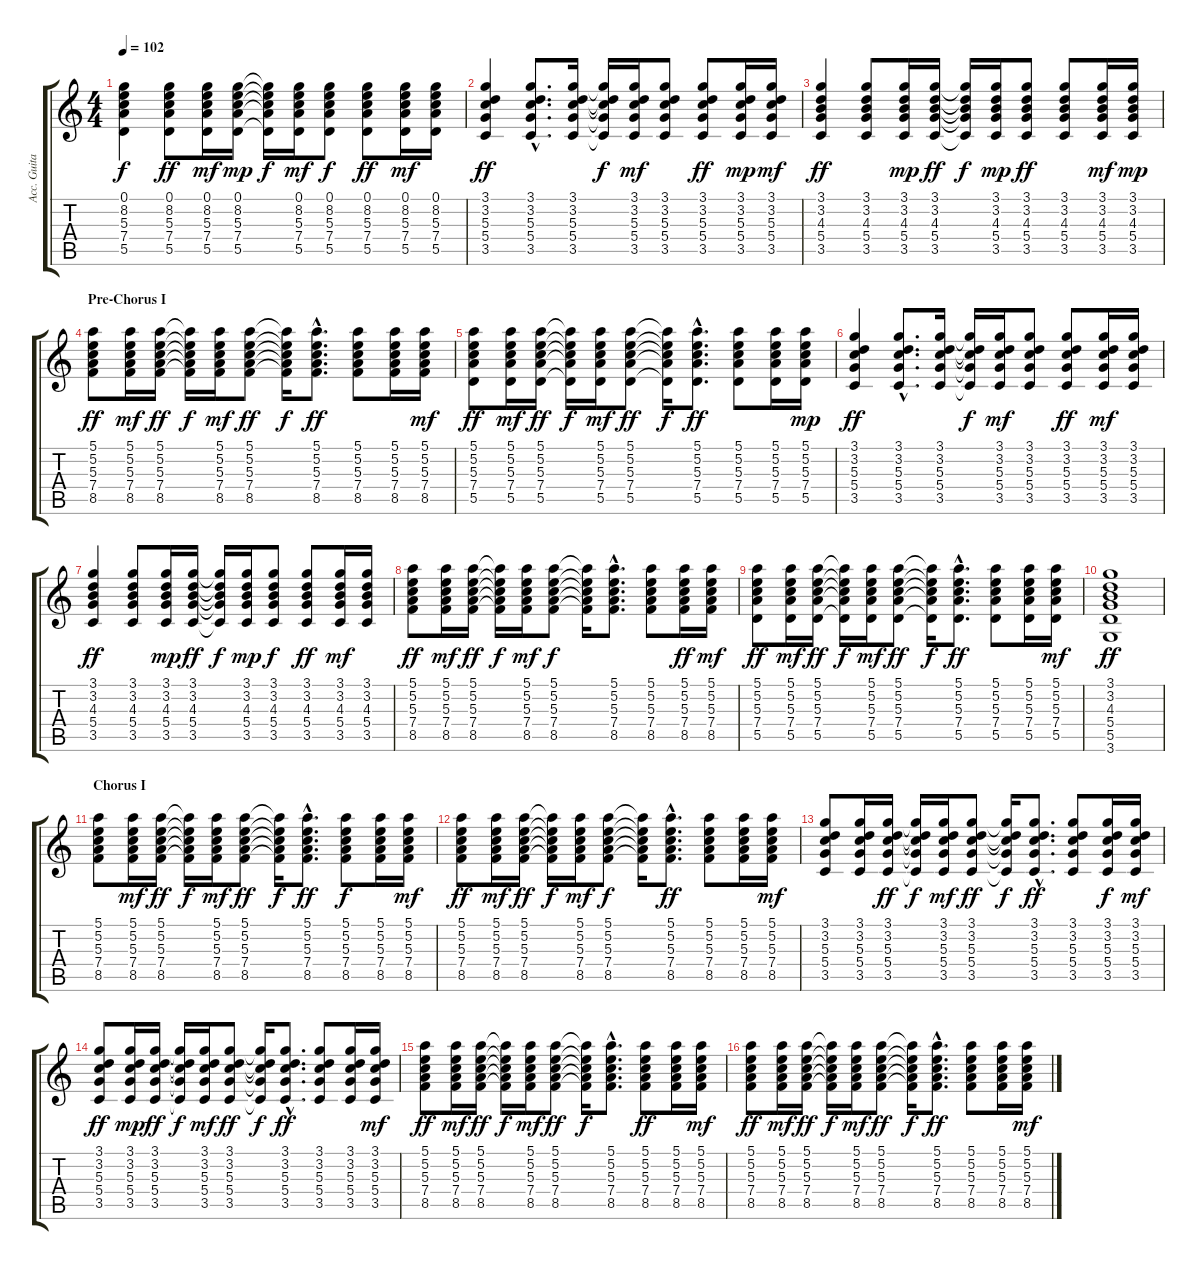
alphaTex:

\track ("Acc. Guitar 2" "Acc. Guita") {instrument acousticguitarsteel}
\staff {score tabs}
\tuning (E4 B3 G3 D3 A2 E2) {hide}
\ts (4 4)
\tempo 102
\clef g2
\ks c
(0.1 8.2 5.3 7.4 5.5).4{dy f} (0.1 8.2 5.3 7.4 5.5).8{dy ff} (0.1 8.2 5.3 7.4 5.5).16{dy mf} (0.1 8.2 5.3 7.4 5.5).16{dy mp} (0.1{t} 8.2{t} 5.3{t} 7.4{t} 5.5{t}).16{dy f} (0.1 8.2 5.3 7.4 5.5).16{dy mf} (0.1 8.2 5.3 7.4 5.5).8{dy f} (0.1 8.2 5.3 7.4 5.5).8{dy ff} (0.1 8.2 5.3 7.4 5.5).16{dy mf} (0.1 8.2 5.3 7.4 5.5).16 |
(3.1 3.2 5.3 5.4 3.5).4{dy ff} (3.1{hac} 3.2{hac} 5.3{hac} 5.4{hac} 3.5{hac}).8{d} (3.1 3.2 5.3 5.4 3.5).16 (3.1{t} 3.2{t} 5.3{t} 5.4{t} 3.5{t}).16{dy f} (3.1 3.2 5.3 5.4 3.5).16{dy mf} (3.1 3.2 5.3 5.4 3.5).8 (3.1 3.2 5.3 5.4 3.5).8{dy ff} (3.1 3.2 5.3 5.4 3.5).16{dy mp} (3.1 3.2 5.3 5.4 3.5).16{dy mf} |
(3.1 3.2 4.3 5.4 3.5).4{dy ff} (3.1 3.2 4.3 5.4 3.5).8 (3.1 3.2 4.3 5.4 3.5).16{dy mp} (3.1 3.2 4.3 5.4 3.5).16{dy ff} (3.1{t} 3.2{t} 4.3{t} 5.4{t} 3.5{t}).16{dy f} (3.1 3.2 4.3 5.4 3.5).16{dy mp} (3.1 3.2 4.3 5.4 3.5).8{dy ff} (3.1 3.2 4.3 5.4 3.5).8 (3.1 3.2 4.3 5.4 3.5).16{dy mf} (3.1 3.2 4.3 5.4 3.5).16{dy mp} |
\section ("" "Pre-Chorus I")
(5.1 5.2 5.3 7.4 8.5).8{dy ff} (5.1 5.2 5.3 7.4 8.5).16{dy mf} (5.1 5.2 5.3 7.4 8.5).16{dy ff} (5.1{t} 5.2{t} 5.3{t} 7.4{t} 8.5{t}).16{dy f} (5.1 5.2 5.3 7.4 8.5).16{dy mf} (5.1 5.2 5.3 7.4 8.5).8{dy ff} (5.1{t} 5.2{t} 5.3{t} 7.4{t} 8.5{t}).16{dy f} (5.1{hac} 5.2{hac} 5.3{hac} 7.4{hac} 8.5{hac}).8{d dy ff} (5.1 5.2 5.3 7.4 8.5).8 (5.1 5.2 5.3 7.4 8.5).16 (5.1 5.2 5.3 7.4 8.5).16{dy mf} |
(5.1 5.2 5.3 7.4 5.5).8{dy ff} (5.1 5.2 5.3 7.4 5.5).16{dy mf} (5.1 5.2 5.3 7.4 5.5).16{dy ff} (5.1{t} 5.2{t} 5.3{t} 7.4{t} 5.5{t}).16{dy f} (5.1 5.2 5.3 7.4 5.5).16{dy mf} (5.1 5.2 5.3 7.4 5.5).8{dy ff} (5.1{t} 5.2{t} 5.3{t} 7.4{t} 5.5{t}).16{dy f} (5.1{hac} 5.2{hac} 5.3{hac} 7.4{hac} 5.5{hac}).8{d dy ff} (5.1 5.2 5.3 7.4 5.5).8 (5.1 5.2 5.3 7.4 5.5).16 (5.1 5.2 5.3 7.4 5.5).16{dy mp} |
(3.1 3.2 5.3 5.4 3.5).4{dy ff} (3.1{hac} 3.2{hac} 5.3{hac} 5.4{hac} 3.5{hac}).8{d} (3.1 3.2 5.3 5.4 3.5).16 (3.1{t} 3.2{t} 5.3{t} 5.4{t} 3.5{t}).16{dy f} (3.1 3.2 5.3 5.4 3.5).16{dy mf} (3.1 3.2 5.3 5.4 3.5).8 (3.1 3.2 5.3 5.4 3.5).8{dy ff} (3.1 3.2 5.3 5.4 3.5).16{dy mf} (3.1 3.2 5.3 5.4 3.5).16 |
(3.1 3.2 4.3 5.4 3.5).4{dy ff} (3.1 3.2 4.3 5.4 3.5).8 (3.1 3.2 4.3 5.4 3.5).16{dy mp} (3.1 3.2 4.3 5.4 3.5).16{dy ff} (3.1{t} 3.2{t} 4.3{t} 5.4{t} 3.5{t}).16{dy f} (3.1 3.2 4.3 5.4 3.5).16{dy mp} (3.1 3.2 4.3 5.4 3.5).8{dy f} (3.1 3.2 4.3 5.4 3.5).8{dy ff} (3.1 3.2 4.3 5.4 3.5).16{dy mf} (3.1 3.2 4.3 5.4 3.5).16 |
(5.1 5.2 5.3 7.4 8.5).8{dy ff} (5.1 5.2 5.3 7.4 8.5).16{dy mf} (5.1 5.2 5.3 7.4 8.5).16{dy ff} (5.1{t} 5.2{t} 5.3{t} 7.4{t} 8.5{t}).16{dy f} (5.1 5.2 5.3 7.4 8.5).16{dy mf} (5.1 5.2 5.3 7.4 8.5).8{dy f} (5.1{t} 5.2{t} 5.3{t} 7.4{t} 8.5{t}).16 (5.1{hac} 5.2{hac} 5.3{hac} 7.4{hac} 8.5{hac}).8{d} (5.1 5.2 5.3 7.4 8.5).8 (5.1 5.2 5.3 7.4 8.5).16{dy ff} (5.1 5.2 5.3 7.4 8.5).16{dy mf} |
(5.1 5.2 5.3 7.4 5.5).8{dy ff} (5.1 5.2 5.3 7.4 5.5).16{dy mf} (5.1 5.2 5.3 7.4 5.5).16{dy ff} (5.1{t} 5.2{t} 5.3{t} 7.4{t} 5.5{t}).16{dy f} (5.1 5.2 5.3 7.4 5.5).16{dy mf} (5.1 5.2 5.3 7.4 5.5).8{dy ff} (5.1{t} 5.2{t} 5.3{t} 7.4{t} 5.5{t}).16{dy f} (5.1{hac} 5.2{hac} 5.3{hac} 7.4{hac} 5.5{hac}).8{d dy ff} (5.1 5.2 5.3 7.4 5.5).8 (5.1 5.2 5.3 7.4 5.5).16 (5.1 5.2 5.3 7.4 5.5).16{dy mf} |
(3.1 3.2 4.3 5.4 5.5 3.6).1{dy ff} |
\section ("" "Chorus I")
(5.1 5.2 5.3 7.4 8.5).8 (5.1 5.2 5.3 7.4 8.5).16{dy mf} (5.1 5.2 5.3 7.4 8.5).16{dy ff} (5.1{t} 5.2{t} 5.3{t} 7.4{t} 8.5{t}).16{dy f} (5.1 5.2 5.3 7.4 8.5).16{dy mf} (5.1 5.2 5.3 7.4 8.5).8{dy ff} (5.1{t} 5.2{t} 5.3{t} 7.4{t} 8.5{t}).16{dy f} (5.1{hac} 5.2{hac} 5.3{hac} 7.4{hac} 8.5{hac}).8{d dy ff} (5.1 5.2 5.3 7.4 8.5).8{dy f} (5.1 5.2 5.3 7.4 8.5).16 (5.1 5.2 5.3 7.4 8.5).16{dy mf} |
(5.1 5.2 5.3 7.4 8.5).8{dy ff} (5.1 5.2 5.3 7.4 8.5).16{dy mf} (5.1 5.2 5.3 7.4 8.5).16{dy ff} (5.1{t} 5.2{t} 5.3{t} 7.4{t} 8.5{t}).16{dy f} (5.1 5.2 5.3 7.4 8.5).16{dy mf} (5.1 5.2 5.3 7.4 8.5).8{dy f} (5.1{t} 5.2{t} 5.3{t} 7.4{t} 8.5{t}).16 (5.1{hac} 5.2{hac} 5.3{hac} 7.4{hac} 8.5{hac}).8{d dy ff} (5.1 5.2 5.3 7.4 8.5).8 (5.1 5.2 5.3 7.4 8.5).16 (5.1 5.2 5.3 7.4 8.5).16{dy mf} |
(3.1 3.2 5.3 5.4 3.5).8 (3.1 3.2 5.3 5.4 3.5).16 (3.1 3.2 5.3 5.4 3.5).16{dy ff} (3.1{t} 3.2{t} 5.3{t} 5.4{t} 3.5{t}).16{dy f} (3.1 3.2 5.3 5.4 3.5).16{dy mf} (3.1 3.2 5.3 5.4 3.5).8{dy ff} (3.1{t} 3.2{t} 5.3{t} 5.4{t} 3.5{t}).16{dy f} (3.1{hac} 3.2{hac} 5.3{hac} 5.4{hac} 3.5{hac}).8{d dy ff} (3.1 3.2 5.3 5.4 3.5).8 (3.1 3.2 5.3 5.4 3.5).16{dy f} (3.1 3.2 5.3 5.4 3.5).16{dy mf} |
(3.1 3.2 5.3 5.4 3.5).8{dy ff} (3.1 3.2 5.3 5.4 3.5).16{dy mp} (3.1 3.2 5.3 5.4 3.5).16{dy ff} (3.1{t} 3.2{t} 5.3{t} 5.4{t} 3.5{t}).16{dy f} (3.1 3.2 5.3 5.4 3.5).16{dy mf} (3.1 3.2 5.3 5.4 3.5).8{dy ff} (3.1{t} 3.2{t} 5.3{t} 5.4{t} 3.5{t}).16{dy f} (3.1{hac} 3.2{hac} 5.3{hac} 5.4{hac} 3.5{hac}).8{d dy ff} (3.1 3.2 5.3 5.4 3.5).8 (3.1 3.2 5.3 5.4 3.5).16 (3.1 3.2 5.3 5.4 3.5).16{dy mf} |
(5.1 5.2 5.3 7.4 8.5).8{dy ff} (5.1 5.2 5.3 7.4 8.5).16{dy mf} (5.1 5.2 5.3 7.4 8.5).16{dy ff} (5.1{t} 5.2{t} 5.3{t} 7.4{t} 8.5{t}).16{dy f} (5.1 5.2 5.3 7.4 8.5).16{dy mf} (5.1 5.2 5.3 7.4 8.5).8{dy ff} (5.1{t} 5.2{t} 5.3{t} 7.4{t} 8.5{t}).16{dy f} (5.1{hac} 5.2{hac} 5.3{hac} 7.4{hac} 8.5{hac}).8{d} (5.1 5.2 5.3 7.4 8.5).8{dy ff} (5.1 5.2 5.3 7.4 8.5).16 (5.1 5.2 5.3 7.4 8.5).16{dy mf} |
(5.1 5.2 5.3 7.4 8.5).8{dy ff} (5.1 5.2 5.3 7.4 8.5).16{dy mf} (5.1 5.2 5.3 7.4 8.5).16{dy ff} (5.1{t} 5.2{t} 5.3{t} 7.4{t} 8.5{t}).16{dy f} (5.1 5.2 5.3 7.4 8.5).16{dy mf} (5.1 5.2 5.3 7.4 8.5).8{dy ff} (5.1{t} 5.2{t} 5.3{t} 7.4{t} 8.5{t}).16{dy f} (5.1{hac} 5.2{hac} 5.3{hac} 7.4{hac} 8.5{hac}).8{d dy ff} (5.1 5.2 5.3 7.4 8.5).8 (5.1 5.2 5.3 7.4 8.5).16 (5.1 5.2 5.3 7.4 8.5).16{dy mf}
